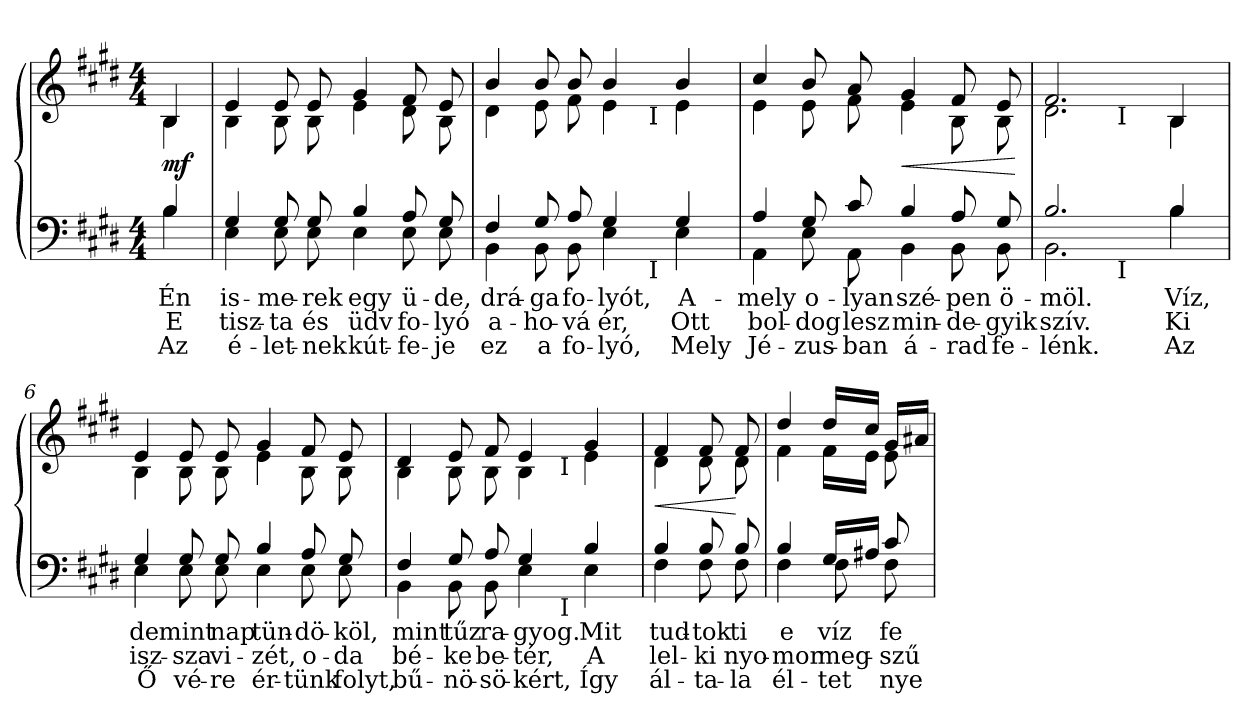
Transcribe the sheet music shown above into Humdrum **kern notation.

**kern	**text	**text	**text	**kern	**dynam
*part2	*part2	*part2	*part2	*part1	*part1
*staff2	*staff2	*staff2	*staff2	*staff1	*staff1
*clefF4	*	*	*	*clefG2	*
*k[f#c#g#d#]	*	*	*	*k[f#c#g#d#]	*
*c#:	*	*	*	*c#:	*
*M4/4	*	*	*	*M4/4	*
=1	=1	=1	=1	=1	=1
*^	*	*	*	*	*
!	!	!	!	!	!LO:TX:a:B:t=Dolce	!
!	!	!LO:LY:a	!LO:LY:a	!LO:LY:a	!	!LO:DY:b
*	*	*	*	*	*^	*
4B/	4B\	Én	E	Az	4B/	4B\	mf
=2	=2	=2	=2	=2	=2	=2	=2
!	!	!LO:LY:a	!LO:LY:a	!LO:LY:a	!	!	!
4G#/	4E\	is-	tisz-	é-	4e/	4B\	.
!	!	!LO:LY:a	!LO:LY:a	!LO:LY:a	!	!	!
8G#/	8E\	-me-	-ta	-let-	8e/	8B\	.
!	!	!LO:LY:a	!LO:LY:a	!LO:LY:a	!	!	!
8G#/	8E\	-rek	és	-nek	8e/	8B\	.
!	!	!LO:LY:a	!LO:LY:a	!LO:LY:a	!	!	!
4B/	4E\	egy	üdv	kút-	4g#/	4e\	.
!	!	!LO:LY:a	!LO:LY:a	!LO:LY:a	!	!	!
8A/	8E\	ü-	fo-	-fe-	8f#/	8d#\	.
!	!	!LO:LY:a	!LO:LY:a	!LO:LY:a	!	!	!
8G#/	8E\	-de,	-lyó	-je	8e/	8B\	.
*	*	*	*	*	*v	*v	*
=3	=3	=3	=3	=3	=3	=3
*	*	*	*	*	*^	*
!	!	!LO:LY:a	!LO:LY:a	!LO:LY:a	!	!	!
*	*^	*	*	*	*	*^	*
4F#/	4BB\	2ryy	drá-	a-	ez	4b/	4d#\	2ryy	.
!	!	!	!LO:LY:a	!LO:LY:a	!LO:LY:a	!	!	!	!
8G#/	8BB\	.	-ga	-ho-	a	8b/	8e\	.	.
!	!	!	!LO:LY:a	!LO:LY:a	!LO:LY:a	!	!	!	!
8A/	8BB\	.	fo-	-vá	fo-	8b/	8f#\	.	.
!	!	!	!LO:LY:a	!LO:LY:a	!LO:LY:a	!	!	!	!
4G#/	4E\	8ryy	-lyót,	ér,	-lyó,	4b/	4e\	8ryy	.
.	.	32ryy	.	.	.	.	.	32ryy	.
!	!	!	!	!	!	!	!	!LO:TX:b:t=I	!
!	!	!LO:TX:b:t=I	!	!	!	!	!	!	!
.	.	4ryy	.	.	.	.	.	4ryy	.
!	!	!	!LO:LY:a	!LO:LY:a	!LO:LY:a	!	!	!	!
4G#/	4E\	.	A-	Ott	Mely	4b/	4e\	.	.
.	.	16.ryy	.	.	.	.	.	16.ryy	.
*	*v	*v	*	*	*	*	*	*	*
*	*	*	*	*	*v	*v	*v	*
=4	=4	=4	=4	=4	=4	=4
*	*^	*	*	*	*^	*
*	*	*	*	*	*	*	*^	*
!	!	!	!LO:LY:a	!LO:LY:a	!LO:LY:a	!	!	!	!
*	*v	*v	*	*	*	*	*	*	*
*	*	*	*	*	*	*v	*v	*
4A/	4AA\	-mely	bol-	Jé-	4cc#/	4e\	.
!	!	!LO:LY:a	!LO:LY:a	!LO:LY:a	!	!	!
8G#/	8E\	o-	-dog	-zus-	8b/	8e\	.
!	!	!LO:LY:a	!LO:LY:a	!LO:LY:a	!	!	!
8c#/	8AA\	-lyan	lesz	-ban	8a/	8f#\	.
!	!	!LO:LY:a	!LO:LY:a	!LO:LY:a	!	!	!LO:HP:b
4B/	4BB\	szé-	min-	á-	4g#/	4e\	<
!	!	!LO:LY:a	!LO:LY:a	!LO:LY:a	!	!	!
8A/	8BB\	-pen	-de-	-rad	8f#/	8B\	.
!	!	!LO:LY:a	!LO:LY:a	!LO:LY:a	!	!	!
8G#/	8BB\	ö-	-gyik	fe-	8e/	8B\	.
*v	*v	*	*	*	*	*	*
*	*	*	*	*v	*v	*
.	.	.	.	.	[
!!LO:LB:g=z
=5	=5	=5	=5	=5	=5
*^	*	*	*	*	*
!	!	!LO:LY:a	!LO:LY:a	!LO:LY:a	!	!
*	*^	*	*	*	*^	*
*	*	*	*	*	*	*	*^	*
2.B/	2.BB\	4...ryy	-möl.	szív.	-lénk.	2.f#/	2.d#\	4...ryy	.
!	!	!	!	!	!	!	!	!LO:TX:b:t=I	!
!	!	!LO:TX:b:t=I	!	!	!	!	!	!	!
.	.	2ryy	.	.	.	.	.	2ryy	.
!	!	!	!LO:LY:a	!LO:LY:a	!LO:LY:a	!	!	!	!
4B/	4B\	.	Víz,	Ki	Az	4B/	4B\	.	.
.	.	32ryy	.	.	.	.	.	32ryy	.
*	*v	*v	*	*	*	*	*	*	*
*	*	*	*	*	*v	*v	*v	*
=6	=6	=6	=6	=6	=6	=6
*	*^	*	*	*	*^	*
*	*	*	*	*	*	*	*^	*
!	!	!	!LO:LY:a	!LO:LY:a	!LO:LY:a	!	!	!	!
*	*v	*v	*	*	*	*	*	*	*
*	*	*	*	*	*	*v	*v	*
4G#/	4E\	de	isz-	Ő	4e/	4B\	.
!	!	!LO:LY:a	!LO:LY:a	!LO:LY:a	!	!	!
8G#/	8E\	mint	-sza	vé-	8e/	8B\	.
!	!	!LO:LY:a	!LO:LY:a	!LO:LY:a	!	!	!
8G#/	8E\	nap	vi-	-re	8e/	8B\	.
!	!	!LO:LY:a	!LO:LY:a	!LO:LY:a	!	!	!
4B/	4E\	tün-	-zét,	ér-	4g#/	4e\	.
!	!	!LO:LY:a	!LO:LY:a	!LO:LY:a	!	!	!
8A/	8E\	-dö-	o-	-tünk	8f#/	8B\	.
!	!	!LO:LY:a	!LO:LY:a	!LO:LY:a	!	!	!
8G#/	8E\	-köl,	-da	folyt,	8e/	8B\	.
*	*	*	*	*	*v	*v	*
=7	=7	=7	=7	=7	=7	=7
*	*	*	*	*	*^	*
!	!	!LO:LY:a	!LO:LY:a	!LO:LY:a	!	!	!
*	*^	*	*	*	*	*^	*
4F#/	4BB\	2ryy	mint	bé-	bű-	4d#/	4B\	2ryy	.
!	!	!	!LO:LY:a	!LO:LY:a	!LO:LY:a	!	!	!	!
8G#/	8BB\	.	tűz	-ke	-nö-	8e/	8B\	.	.
!	!	!	!LO:LY:a	!LO:LY:a	!LO:LY:a	!	!	!	!
8A/	8BB\	.	ra-	be-	-sö-	8f#/	8B\	.	.
!	!	!	!LO:LY:a	!LO:LY:a	!LO:LY:a	!	!	!	!
4G#/	4E\	8ryy	-gyog.	-tér,	-kért,	4e/	4B\	8ryy	.
.	.	32ryy	.	.	.	.	.	32ryy	.
!	!	!	!	!	!	!	!	!LO:TX:b:t=I	!
!	!	!LO:TX:b:t=I	!	!	!	!	!	!	!
.	.	4ryy	.	.	.	.	.	4ryy	.
!	!	!	!LO:LY:a	!LO:LY:a	!LO:LY:a	!	!	!	!
4B/	4E\	.	Mit	A	Így	4g#/	4e\	.	.
.	.	16.ryy	.	.	.	.	.	16.ryy	.
*	*v	*v	*	*	*	*	*	*	*
*	*	*	*	*	*v	*v	*v	*
=8	=8	=8	=8	=8	=8	=8
*	*^	*	*	*	*^	*
*	*	*	*	*	*	*	*^	*
!	!	!	!LO:LY:a	!LO:LY:a	!LO:LY:a	!	!	!	!LO:HP:b
*	*v	*v	*	*	*	*	*	*	*
*	*	*	*	*	*	*v	*v	*
4B/	4F#\	tud-	lel-	ál-	4f#/	4d#\	<
!	!	!LO:LY:a	!LO:LY:a	!LO:LY:a	!	!	!
8B/	8F#\	-tok	-ki	-ta-	8f#/	8d#\	.
!	!	!LO:LY:a	!LO:LY:a	!LO:LY:a	!	!	!
8B/	8F#\	ti	nyo-	-la	8f#/	8d#\	[
!!LO:LB:g=z	!!
=9	=9	=9	=9	=9	=9	=9	=9
!	!	!LO:LY:a	!LO:LY:a	!LO:LY:a	!	!	!
4B/	4F#\	e	-mor	él-	4dd#/	4f#\	.
!	!	!LO:LY:a	!LO:LY:a	!LO:LY:a	!	!	!
16G#/LL	8F#\	víz	meg-	-tet	16dd#/LL	16f#\LL	.
16A#X/JJ	.	.	.	.	16cc#/JJ	16e\JJ	.
!	!	!LO:LY:a	!LO:LY:a	!LO:LY:a	!	!	!
8c#/	8F#\	fe-	-szű-	nye-	16g#/LL	8e\	.
.	.	.	.	.	16a#X/JJ	.	.
*v	*v	*	*	*	*	*	*
*	*	*	*	*v	*v	*
=	=	=	=	=	=
*-	*-	*-	*-	*-	*-
